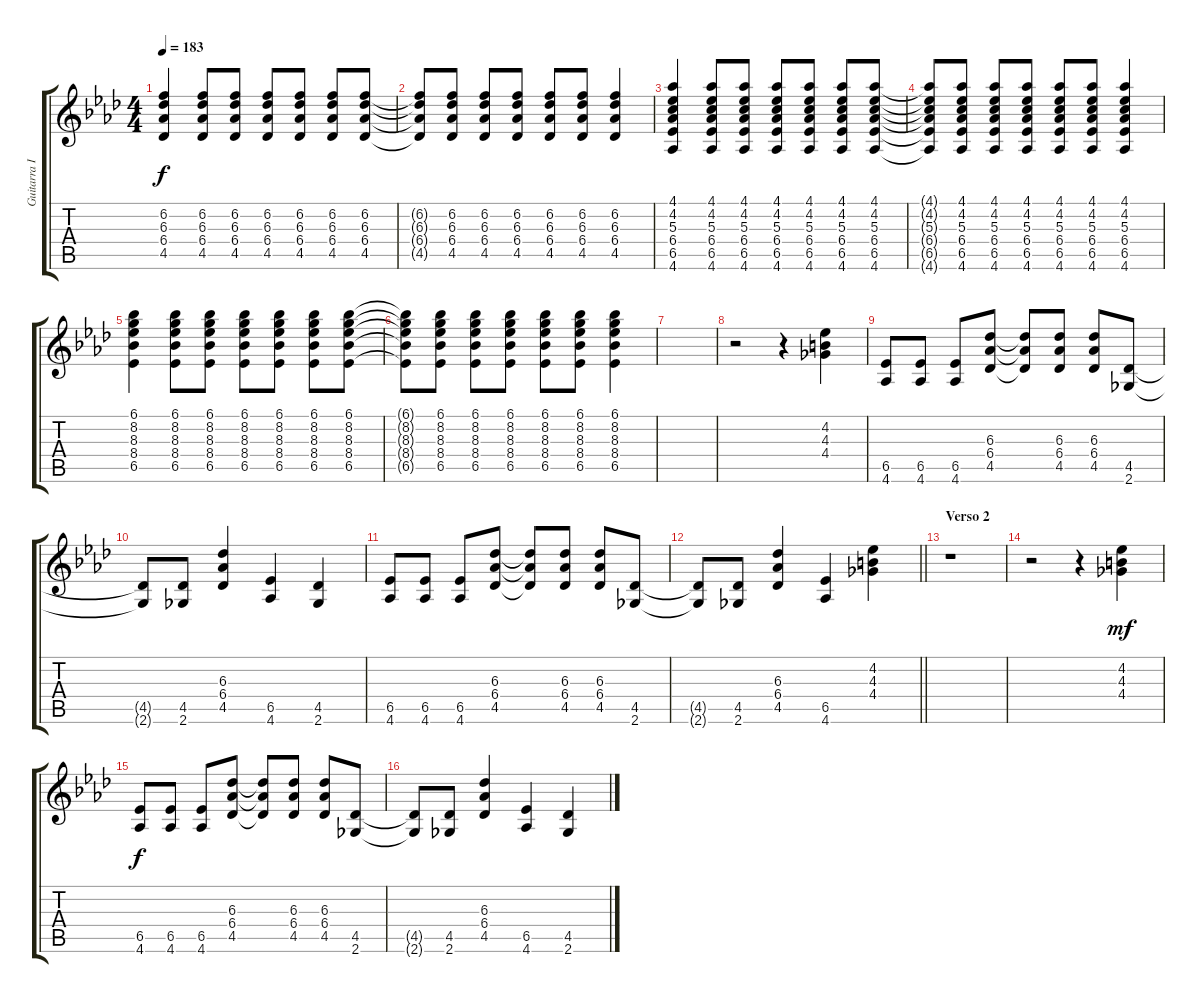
\track ("Guitarra II" "Guitarra I") {instrument distortionguitar}
\staff {score tabs}
\tuning (E4 B3 G3 D3 A2 E2) {hide}
\ts (4 4)
\tempo 183
\clef g2
\ks ab
(6.2 6.3 6.4 4.5).4{dy f} (6.2 6.3 6.4 4.5).8 (6.2 6.3 6.4 4.5).8 (6.2 6.3 6.4 4.5).8 (6.2 6.3 6.4 4.5).8 (6.2 6.3 6.4 4.5).8 (6.2 6.3 6.4 4.5).8 |
(6.2{t} 6.3{t} 6.4{t} 4.5{t}).8 (6.2 6.3 6.4 4.5).8 (6.2 6.3 6.4 4.5).8 (6.2 6.3 6.4 4.5).8 (6.2 6.3 6.4 4.5).8 (6.2 6.3 6.4 4.5).8 (6.2 6.3 6.4 4.5).4 |
(4.1 4.2 5.3 6.4 6.5 4.6).4 (4.1 4.2 5.3 6.4 6.5 4.6).8 (4.1 4.2 5.3 6.4 6.5 4.6).8 (4.1 4.2 5.3 6.4 6.5 4.6).8 (4.1 4.2 5.3 6.4 6.5 4.6).8 (4.1 4.2 5.3 6.4 6.5 4.6).8 (4.1 4.2 5.3 6.4 6.5 4.6).8 |
(4.1{t} 4.2{t} 5.3{t} 6.4{t} 6.5{t} 4.6{t}).8 (4.1 4.2 5.3 6.4 6.5 4.6).8 (4.1 4.2 5.3 6.4 6.5 4.6).8 (4.1 4.2 5.3 6.4 6.5 4.6).8 (4.1 4.2 5.3 6.4 6.5 4.6).8 (4.1 4.2 5.3 6.4 6.5 4.6).8 (4.1 4.2 5.3 6.4 6.5 4.6).4 |
(6.1 8.2 8.3 8.4 6.5).4 (6.1 8.2 8.3 8.4 6.5).8 (6.1 8.2 8.3 8.4 6.5).8 (6.1 8.2 8.3 8.4 6.5).8 (6.1 8.2 8.3 8.4 6.5).8 (6.1 8.2 8.3 8.4 6.5).8 (6.1 8.2 8.3 8.4 6.5).8 |
(6.1{t} 8.2{t} 8.3{t} 8.4{t} 6.5{t}).8 (6.1 8.2 8.3 8.4 6.5).8 (6.1 8.2 8.3 8.4 6.5).8 (6.1 8.2 8.3 8.4 6.5).8 (6.1 8.2 8.3 8.4 6.5).8 (6.1 8.2 8.3 8.4 6.5).8 (6.1 8.2 8.3 8.4 6.5).4 |
|
r.2 r.4 (4.2 4.3 4.4).4{volume 16} |
(6.5 4.6).8 (6.5 4.6).8 (6.5 4.6).8 (6.3 6.4 4.5).8 (6.3{t} 6.4{t} 4.5{t}).8 (6.3 6.4 4.5).8 (6.3 6.4 4.5).8 (4.5 2.6).8 |
(4.5{t} 2.6{t}).8 (4.5 2.6).8 (6.3 6.4 4.5).4 (6.5 4.6).4 (4.5 2.6).4 |
(6.5 4.6).8 (6.5 4.6).8 (6.5 4.6).8 (6.3 6.4 4.5).8 (6.3{t} 6.4{t} 4.5{t}).8 (6.3 6.4 4.5).8 (6.3 6.4 4.5).8 (4.5 2.6).8 |
\barLineRight lightlight
(4.5{t} 2.6{t}).8 (4.5 2.6).8 (6.3 6.4 4.5).4 (6.5 4.6).4 (4.2 4.3 4.4).4 |
\section ("" "Verso 2")
r.1 |
r.2 r.4 (4.2 4.3 4.4).4{dy mf} |
(6.5 4.6).8{dy f} (6.5 4.6).8 (6.5 4.6).8 (6.3 6.4 4.5).8 (6.3{t} 6.4{t} 4.5{t}).8 (6.3 6.4 4.5).8 (6.3 6.4 4.5).8 (4.5 2.6).8 |
(4.5{t} 2.6{t}).8 (4.5 2.6).8 (6.3 6.4 4.5).4 (6.5 4.6).4 (4.5 2.6).4
